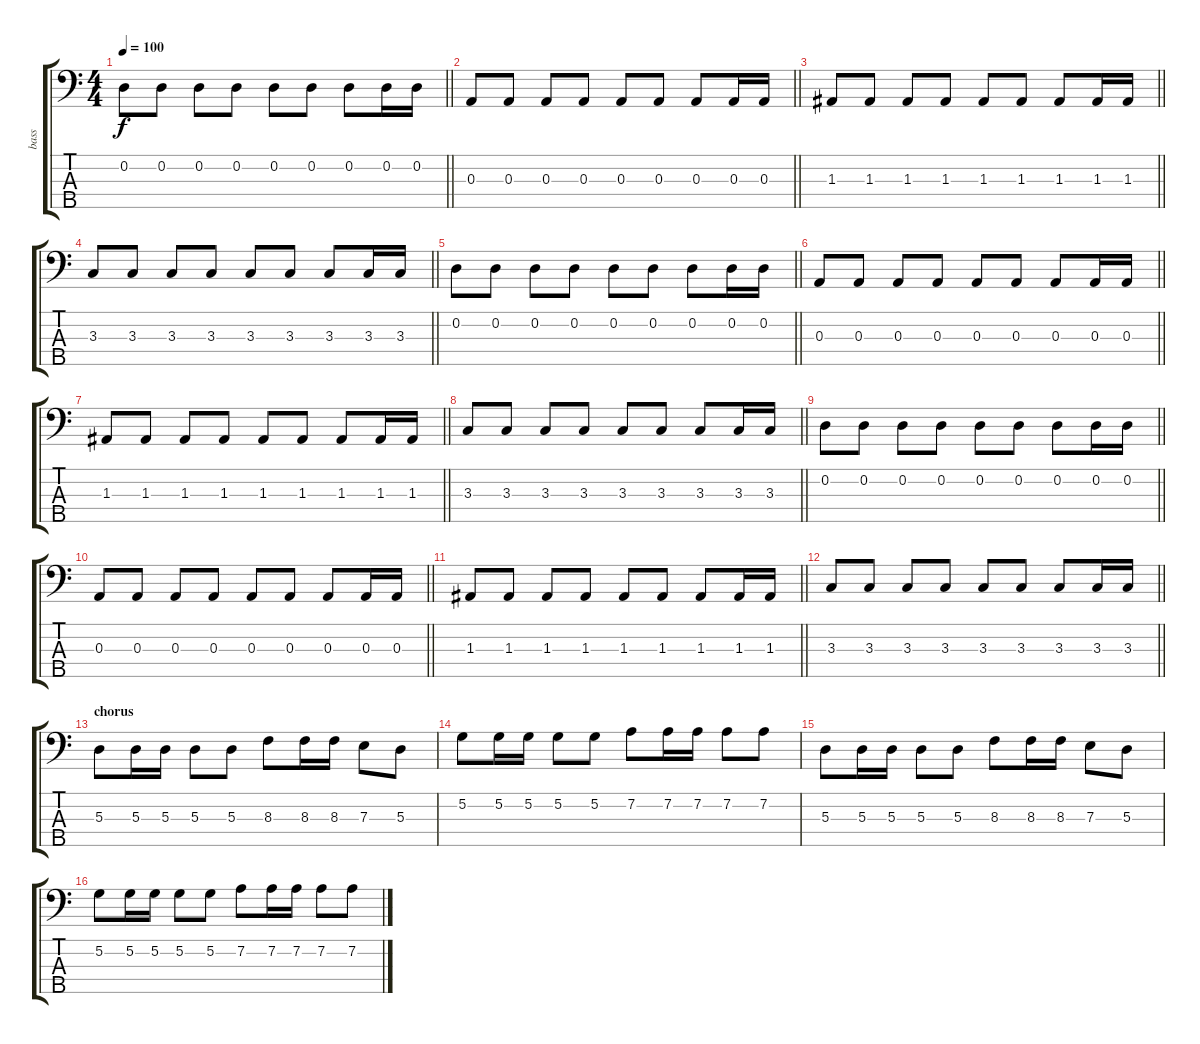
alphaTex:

\track ("bass" "bass") {instrument electricbassfinger}
\staff {score tabs}
\tuning (G2 D2 A1 E1 B0) {hide}
\ts (4 4)
\tempo 100
\clef f4
\barLineRight lightlight
\ks c
0.2.8{dy f} 0.2.8 0.2.8 0.2.8 0.2.8 0.2.8 0.2.8 0.2.16 0.2.16 |
\barLineRight lightlight
0.3.8 0.3.8 0.3.8 0.3.8 0.3.8 0.3.8 0.3.8 0.3.16 0.3.16 |
\barLineRight lightlight
1.3.8 1.3.8 1.3.8 1.3.8 1.3.8 1.3.8 1.3.8 1.3.16 1.3.16 |
\barLineRight lightlight
3.3.8 3.3.8 3.3.8 3.3.8 3.3.8 3.3.8 3.3.8 3.3.16 3.3.16 |
\barLineRight lightlight
0.2.8 0.2.8 0.2.8 0.2.8 0.2.8 0.2.8 0.2.8 0.2.16 0.2.16 |
\barLineRight lightlight
0.3.8 0.3.8 0.3.8 0.3.8 0.3.8 0.3.8 0.3.8 0.3.16 0.3.16 |
\barLineRight lightlight
1.3.8 1.3.8 1.3.8 1.3.8 1.3.8 1.3.8 1.3.8 1.3.16 1.3.16 |
\barLineRight lightlight
3.3.8 3.3.8 3.3.8 3.3.8 3.3.8 3.3.8 3.3.8 3.3.16 3.3.16 |
\barLineRight lightlight
0.2.8 0.2.8 0.2.8 0.2.8 0.2.8 0.2.8 0.2.8 0.2.16 0.2.16 |
\barLineRight lightlight
0.3.8 0.3.8 0.3.8 0.3.8 0.3.8 0.3.8 0.3.8 0.3.16 0.3.16 |
\barLineRight lightlight
1.3.8 1.3.8 1.3.8 1.3.8 1.3.8 1.3.8 1.3.8 1.3.16 1.3.16 |
\barLineRight lightlight
3.3.8 3.3.8 3.3.8 3.3.8 3.3.8 3.3.8 3.3.8 3.3.16 3.3.16 |
\section ("" "chorus")
5.3.8 5.3.16 5.3.16 5.3.8 5.3.8 8.3.8 8.3.16 8.3.16 7.3.8 5.3.8 |
5.2.8 5.2.16 5.2.16 5.2.8 5.2.8 7.2.8 7.2.16 7.2.16 7.2.8 7.2.8 |
5.3.8 5.3.16 5.3.16 5.3.8 5.3.8 8.3.8 8.3.16 8.3.16 7.3.8 5.3.8 |
5.2.8 5.2.16 5.2.16 5.2.8 5.2.8 7.2.8 7.2.16 7.2.16 7.2.8 7.2.8
